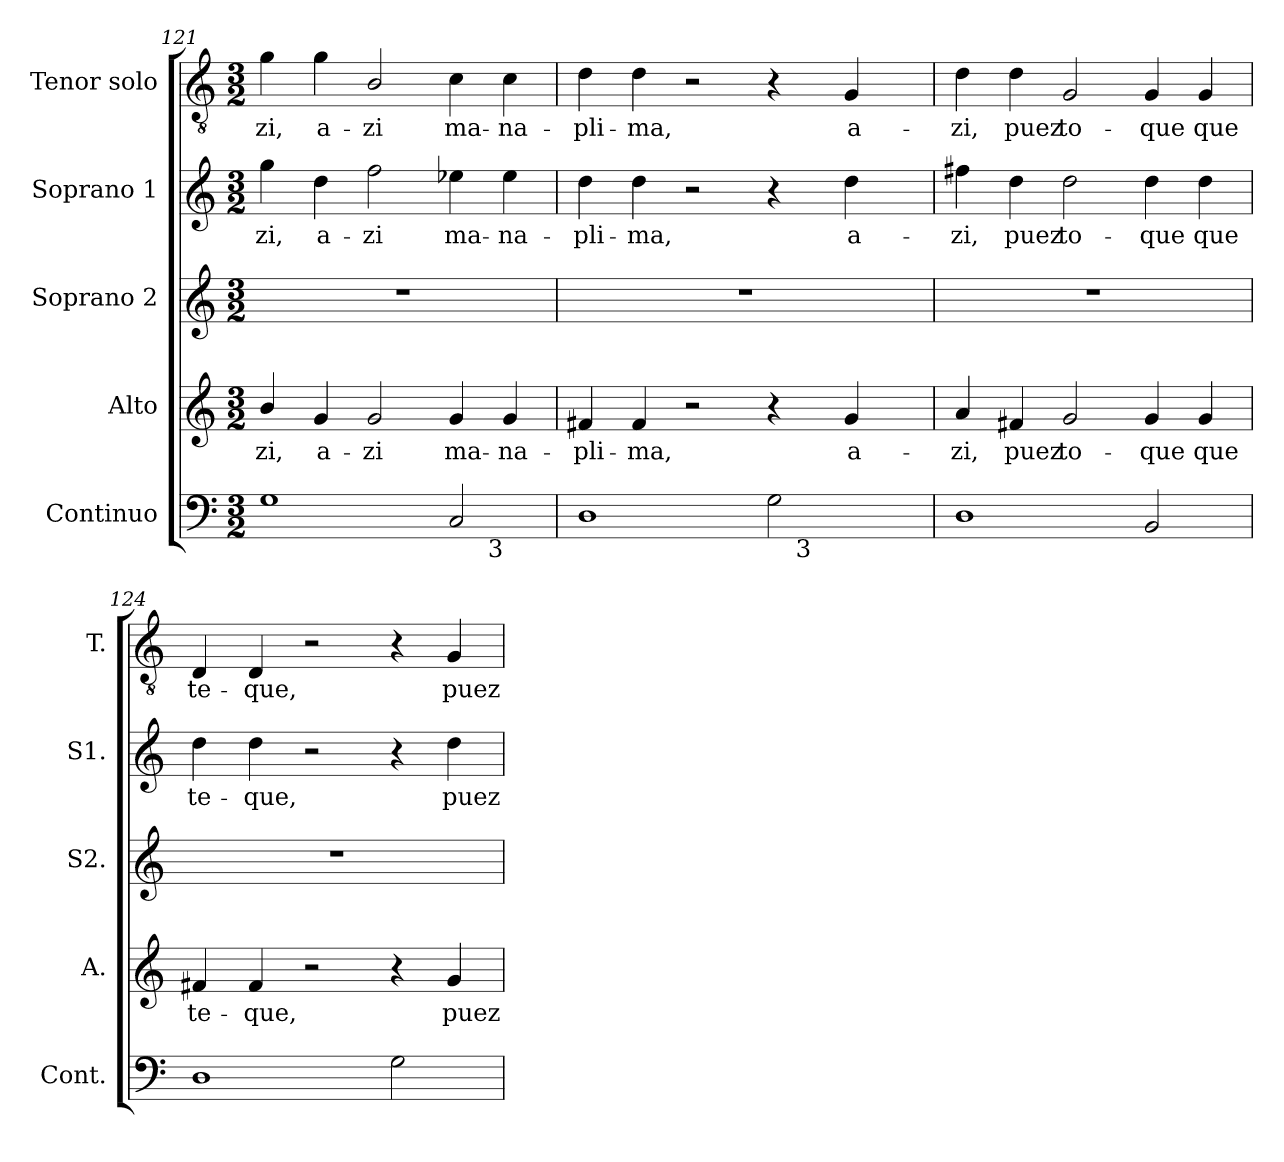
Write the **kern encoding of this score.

**kern	**kern	**text	**kern	**kern	**text	**kern	**text
*part5	*part4	*part4	*part3	*part2	*part2	*part1	*part1
*staff5	*staff4	*staff4	*staff3	*staff2	*staff2	*staff1	*staff1
*I"Continuo	*I"Alto	*	*I"Soprano 2	*I"Soprano 1	*	*I"Tenor solo	*
*I'Cont.	*I'A.	*	*I'S2.	*I'S1.	*	*I'T.	*
*clefF4	*clefG2	*	*clefG2	*clefG2	*	*clefGv2	*
*	*	*	*	*	*	*ITrd7c12	*
*k[]	*k[]	*	*k[]	*k[]	*	*k[]	*
*C:	*C:	*	*C:	*C:	*	*C:	*
*M3/2	*M3/2	*	*M3/2	*M3/2	*	*M3/2	*
=121	=121	=121	=121	=121	=121	=121	=121
!	!	!LO:LY:b:color=#000000	!LO:N:vis=1	!	!	!	!
!	!	!	!	!	!LO:LY:b:color=#000000	!	!
!	!	!	!	!	!	!	!LO:LY:b:color=#000000
*^	*	*	*	*	*	*	*
1Gi	1ryy	4bi/	-zi,	1.r	4ggi\	-zi,	4Gi\	-zi,
!	!	!	!LO:LY:b:color=#000000	!	!	!	!	!
!	!	!	!	!	!	!LO:LY:b:color=#000000	!	!
!	!	!	!	!	!	!	!	!LO:LY:b:color=#000000
.	.	4gi/	a-	.	4ddi\	a-	4Gi\	a-
!	!	!	!LO:LY:b:color=#000000	!	!	!	!	!
!	!	!	!	!	!	!LO:LY:b:color=#000000	!	!
!	!	!	!	!	!	!	!	!LO:LY:b:color=#000000
.	.	2gi/	-zi	.	2ffi\	-zi	2BBi/	-zi
!	!	!	!LO:LY:b:color=#000000	!	!	!	!	!
!	!	!	!	!	!	!LO:LY:b:color=#000000	!	!
!	!	!	!	!	!	!	!	!LO:LY:b:color=#000000
2Ci/	4ryy	4gi/	ma-	.	4ee-Xi\	ma-	4Ci\	ma-
!	!	!	!LO:LY:b:color=#000000	!	!	!	!	!
!	!	!	!	!	!	!LO:LY:b:color=#000000	!	!
!	!LO:TX:b:rj:t=3	!	!	!	!	!	!	!
!	!	!	!	!	!	!	!	!LO:LY:b:color=#000000
.	4ryy	4gi/	-na-	.	4ee-i\	-na-	4Ci\	-na-
=122	=122	=122	=122	=122	=122	=122	=122	=122
!	!	!	!LO:LY:b:color=#000000	!LO:N:vis=1	!	!	!	!
!	!	!	!	!	!	!LO:LY:b:color=#000000	!	!
!	!	!	!	!	!	!	!	!LO:LY:b:color=#000000
1Di	1ryy	4f#Xi/	-pli-	1.r	4ddi\	-pli-	4Di\	-pli-
!	!	!	!LO:LY:b:color=#000000	!	!	!	!	!
!	!	!	!	!	!	!LO:LY:b:color=#000000	!	!
!	!	!	!	!	!	!	!	!LO:LY:b:color=#000000
.	.	4f#i/	-ma,	.	4ddi\	-ma,	4Di\	-ma,
.	.	2r	.	.	2r	.	2r	.
2Gi\	8ryy	4r	.	.	4r	.	4r	.
.	128.ryy	.	.	.	.	.	.	.
!	!LO:TX:b:rj:t=3	!	!	!	!	!	!	!
.	4ryy	.	.	.	.	.	.	.
!	!	!	!LO:LY:b:color=#000000	!	!	!	!	!
!	!	!	!	!	!	!LO:LY:b:color=#000000	!	!
!	!	!	!	!	!	!	!	!LO:LY:b:color=#000000
.	.	4gi/	a-	.	4ddi\	a-	4GGi/	a-
.	16ryy	.	.	.	.	.	.	.
.	32ryy	.	.	.	.	.	.	.
.	64ryy	.	.	.	.	.	.	.
.	256ryy	.	.	.	.	.	.	.
*v	*v	*	*	*	*	*	*	*
!!LO:LB:g=z
=123	=123	=123	=123	=123	=123	=123	=123
*^	*	*	*	*	*	*	*
!	!	!	!LO:LY:b:color=#000000	!LO:N:vis=1	!	!	!	!
*v	*v	*	*	*	*	*	*	*
*^	*	*	*	*	*	*	*
!	!	!	!	!	!	!LO:LY:b:color=#000000	!	!
*v	*v	*	*	*	*	*	*	*
*^	*	*	*	*	*	*	*
!	!	!	!	!	!	!	!	!LO:LY:b:color=#000000
*v	*v	*	*	*	*	*	*	*
1Di	4ai/	-zi,	1.r	4ff#Xi\	-zi,	4Di\	-zi,
!	!	!LO:LY:b:color=#000000	!	!	!	!	!
!	!	!	!	!	!LO:LY:b:color=#000000	!	!
!	!	!	!	!	!	!	!LO:LY:b:color=#000000
.	4f#Xi/	puez	.	4ddi\	puez	4Di\	puez
!	!	!LO:LY:b:color=#000000	!	!	!	!	!
!	!	!	!	!	!LO:LY:b:color=#000000	!	!
!	!	!	!	!	!	!	!LO:LY:b:color=#000000
.	2gi/	to-	.	2ddi\	to-	2GGi/	to-
!	!	!LO:LY:b:color=#000000	!	!	!	!	!
!	!	!	!	!	!LO:LY:b:color=#000000	!	!
!	!	!	!	!	!	!	!LO:LY:b:color=#000000
2BBi/	4gi/	-que	.	4ddi\	-que	4GGi/	-que
!	!	!LO:LY:b:color=#000000	!	!	!	!	!
!	!	!	!	!	!LO:LY:b:color=#000000	!	!
!	!	!	!	!	!	!	!LO:LY:b:color=#000000
.	4gi/	que	.	4ddi\	que	4GGi/	que
=124	=124	=124	=124	=124	=124	=124	=124
!	!	!LO:LY:b:color=#000000	!LO:N:vis=1	!	!	!	!
!	!	!	!	!	!LO:LY:b:color=#000000	!	!
!	!	!	!	!	!	!	!LO:LY:b:color=#000000
1Di	4f#Xi/	te-	1.r	4ddi\	te-	4DDi/	te-
!	!	!LO:LY:b:color=#000000	!	!	!	!	!
!	!	!	!	!	!LO:LY:b:color=#000000	!	!
!	!	!	!	!	!	!	!LO:LY:b:color=#000000
.	4f#i/	-que,	.	4ddi\	-que,	4DDi/	-que,
.	2r	.	.	2r	.	2r	.
2Gi\	4r	.	.	4r	.	4r	.
!	!	!LO:LY:b:color=#000000	!	!	!	!	!
!	!	!	!	!	!LO:LY:b:color=#000000	!	!
!	!	!	!	!	!	!	!LO:LY:b:color=#000000
.	4gi/	puez	.	4ddi\	puez	4GGi/	puez
=	=	=	=	=	=	=	=
*-	*-	*-	*-	*-	*-	*-	*-
